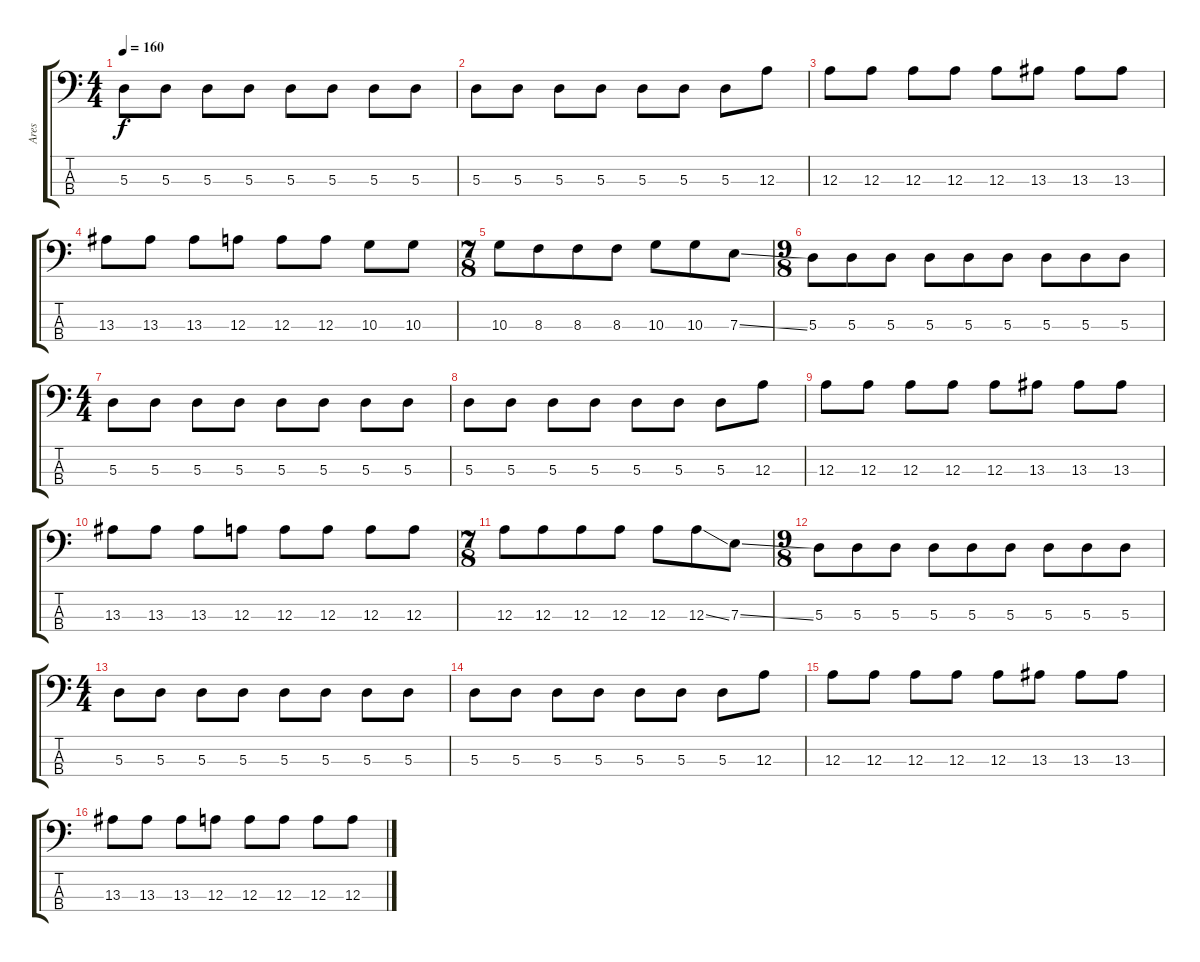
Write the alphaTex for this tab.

\track ("Ares" "Ares") {instrument electricbassfinger}
\staff {score tabs}
\tuning (G2 D2 A1 E1) {hide}
\ts (4 4)
\tempo 160
\clef f4
\ks c
5.3.8{dy f} 5.3.8 5.3.8 5.3.8 5.3.8 5.3.8 5.3.8 5.3.8 |
5.3.8 5.3.8 5.3.8 5.3.8 5.3.8 5.3.8 5.3.8 12.3.8 |
12.3.8 12.3.8 12.3.8 12.3.8 12.3.8 13.3.8 13.3.8 13.3.8 |
13.3.8 13.3.8 13.3.8 12.3.8 12.3.8 12.3.8 10.3.8 10.3.8 |
\ts (7 8)
10.3.8 8.3.8 8.3.8 8.3.8 10.3.8 10.3.8 7.3{ss}.8 |
\ts (9 8)
5.3.8 5.3.8 5.3.8 5.3.8 5.3.8 5.3.8 5.3.8 5.3.8 5.3.8 |
\ts (4 4)
5.3.8 5.3.8 5.3.8 5.3.8 5.3.8 5.3.8 5.3.8 5.3.8 |
5.3.8 5.3.8 5.3.8 5.3.8 5.3.8 5.3.8 5.3.8 12.3.8 |
12.3.8 12.3.8 12.3.8 12.3.8 12.3.8 13.3.8 13.3.8 13.3.8 |
13.3.8 13.3.8 13.3.8 12.3.8 12.3.8 12.3.8 12.3.8 12.3.8 |
\ts (7 8)
12.3.8 12.3.8 12.3.8 12.3.8 12.3.8 12.3{ss}.8 7.3{ss}.8 |
\ts (9 8)
5.3.8 5.3.8 5.3.8 5.3.8 5.3.8 5.3.8 5.3.8 5.3.8 5.3.8 |
\ts (4 4)
5.3.8 5.3.8 5.3.8 5.3.8 5.3.8 5.3.8 5.3.8 5.3.8 |
5.3.8 5.3.8 5.3.8 5.3.8 5.3.8 5.3.8 5.3.8 12.3.8 |
12.3.8 12.3.8 12.3.8 12.3.8 12.3.8 13.3.8 13.3.8 13.3.8 |
13.3.8 13.3.8 13.3.8 12.3.8 12.3.8 12.3.8 12.3.8 12.3.8
